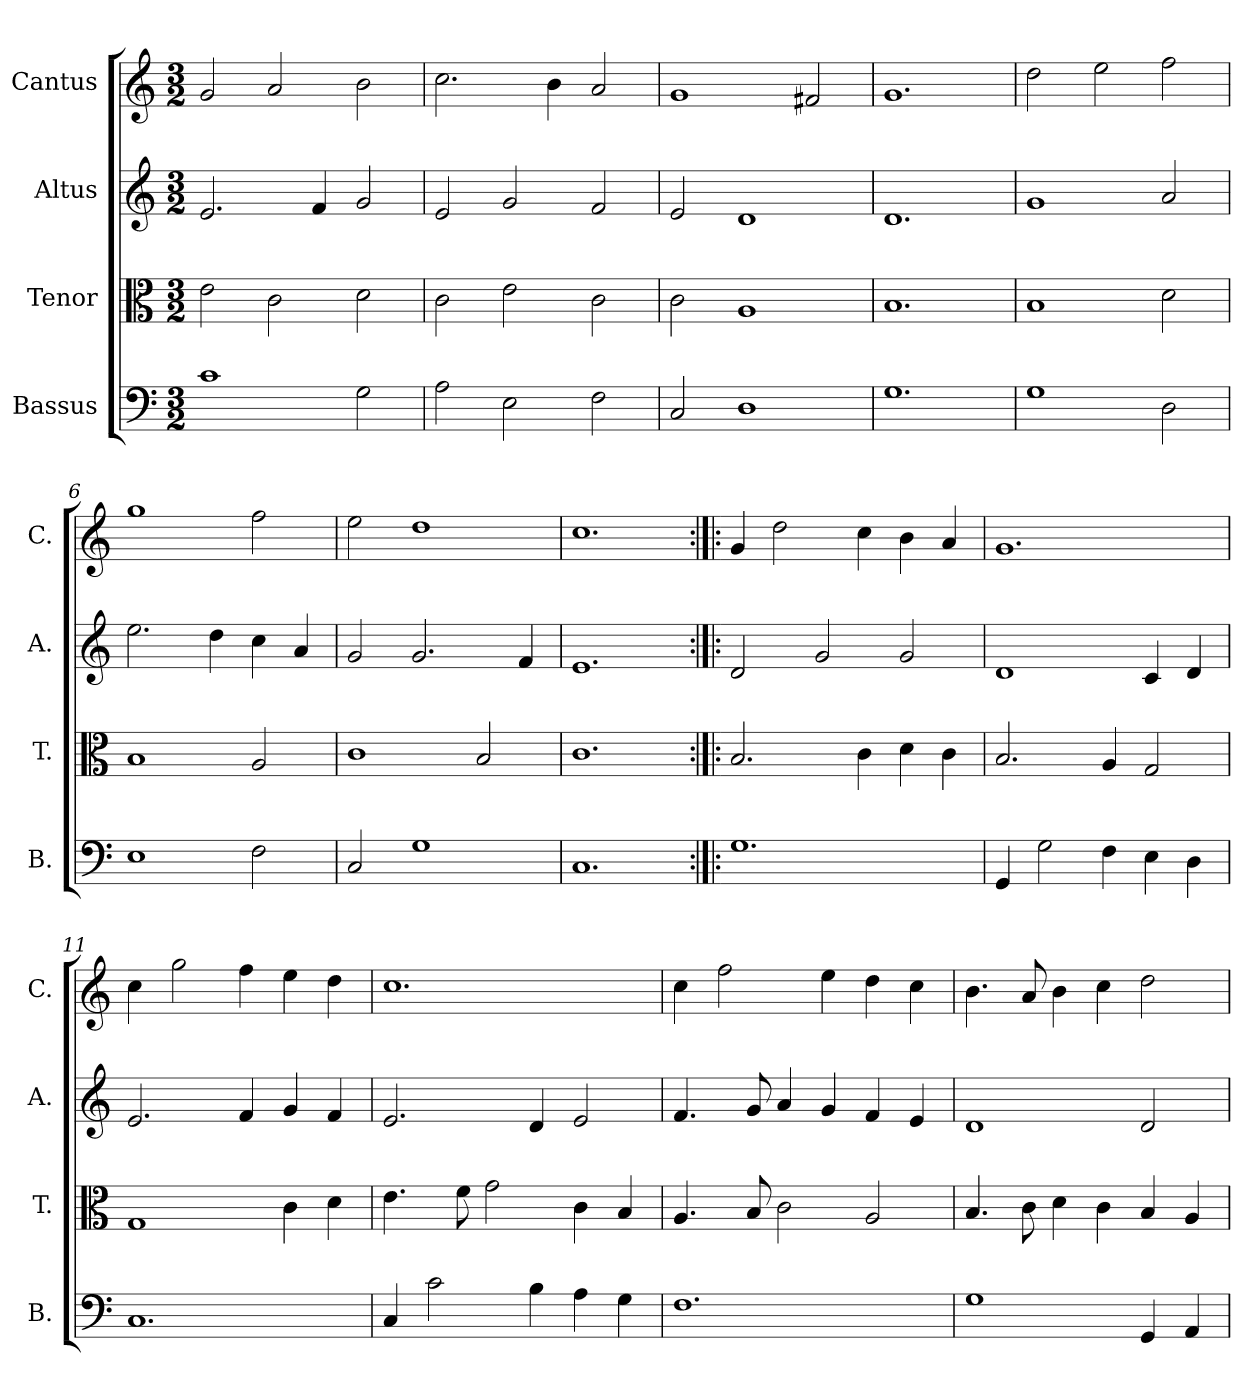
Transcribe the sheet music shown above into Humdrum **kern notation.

**kern	**kern	**kern	**kern
*part4	*part3	*part2	*part1
*staff4	*staff3	*staff2	*staff1
*I"Bassus	*I"Tenor	*I"Altus	*I"Cantus
*I'B.	*I'T.	*I'A.	*I'C.
*clefF4	*clefC3	*clefG2	*clefG2
*k[]	*k[]	*k[]	*k[]
*C:	*C:	*C:	*C:
*M3/2	*M3/2	*M3/2	*M3/2
=1	=1	=1	=1
1c\	2e\	2.e/	2g/
.	2c\	.	2a/
.	.	4f/	.
2G\	2d\	2g/	2b\
=2	=2	=2	=2
2A\	2c\	2e/	2.cc\
2E\	2e\	2g/	.
.	.	.	4b\
2F\	2c\	2f/	2a/
=3	=3	=3	=3
2C/	2c\	2e/	1g/
1D\	1A/	1d/	.
.	.	.	2f#X/
=4	=4	=4	=4
1.G\	1.B/	1.d/	1.g/
=5	=5	=5	=5
1G\	1B/	1g/	2dd\
.	.	.	2ee\
2D\	2d\	2a/	2ff\
=6	=6	=6	=6
1E\	1B/	2.ee\	1gg\
.	.	4dd\	.
2F\	2A/	4cc\	2ff\
.	.	4a/	.
=7	=7	=7	=7
2C/	1c\	2g/	2ee\
1G\	.	2.g/	1dd\
.	2B/	.	.
.	.	4f/	.
=8	=8	=8	=8
1.C/	1.c\	1.e/	1.cc\
=9:|!|:	=9:|!|:	=9:|!|:	=9:|!|:
1.G\	2.B/	2d/	4g/
.	.	.	2dd\
.	.	2g/	.
.	4c\	.	4cc\
.	4d\	2g/	4b\
.	4c\	.	4a/
=10	=10	=10	=10
4GG/	2.B/	1d/	1.g/
2G\	.	.	.
4F\	4A/	.	.
4E\	2G/	4c/	.
4D\	.	4d/	.
=11	=11	=11	=11
1.C/	1G/	2.e/	4cc\
.	.	.	2gg\
.	.	4f/	4ff\
.	4c\	4g/	4ee\
.	4d\	4f/	4dd\
=12	=12	=12	=12
4C/	4.e\	2.e/	1.cc\
2c\	.	.	.
.	8f\	.	.
.	2g\	.	.
4B\	.	4d/	.
4A\	4c\	2e/	.
4G\	4B/	.	.
=13	=13	=13	=13
1.F\	4.A/	4.f/	4cc\
.	.	.	2ff\
.	8B/	8g/	.
.	2c\	4a/	.
.	.	4g/	4ee\
.	2A/	4f/	4dd\
.	.	4e/	4cc\
!!LO:LB:g=z
=14	=14	=14	=14
1G\	4.B/	1d/	4.b\
.	8c\	.	8a/
.	4d\	.	4b\
.	4c\	.	4cc\
4GG/	4B/	2d/	2dd\
4AA/	4A/	.	.
=	=	=	=
*-	*-	*-	*-
